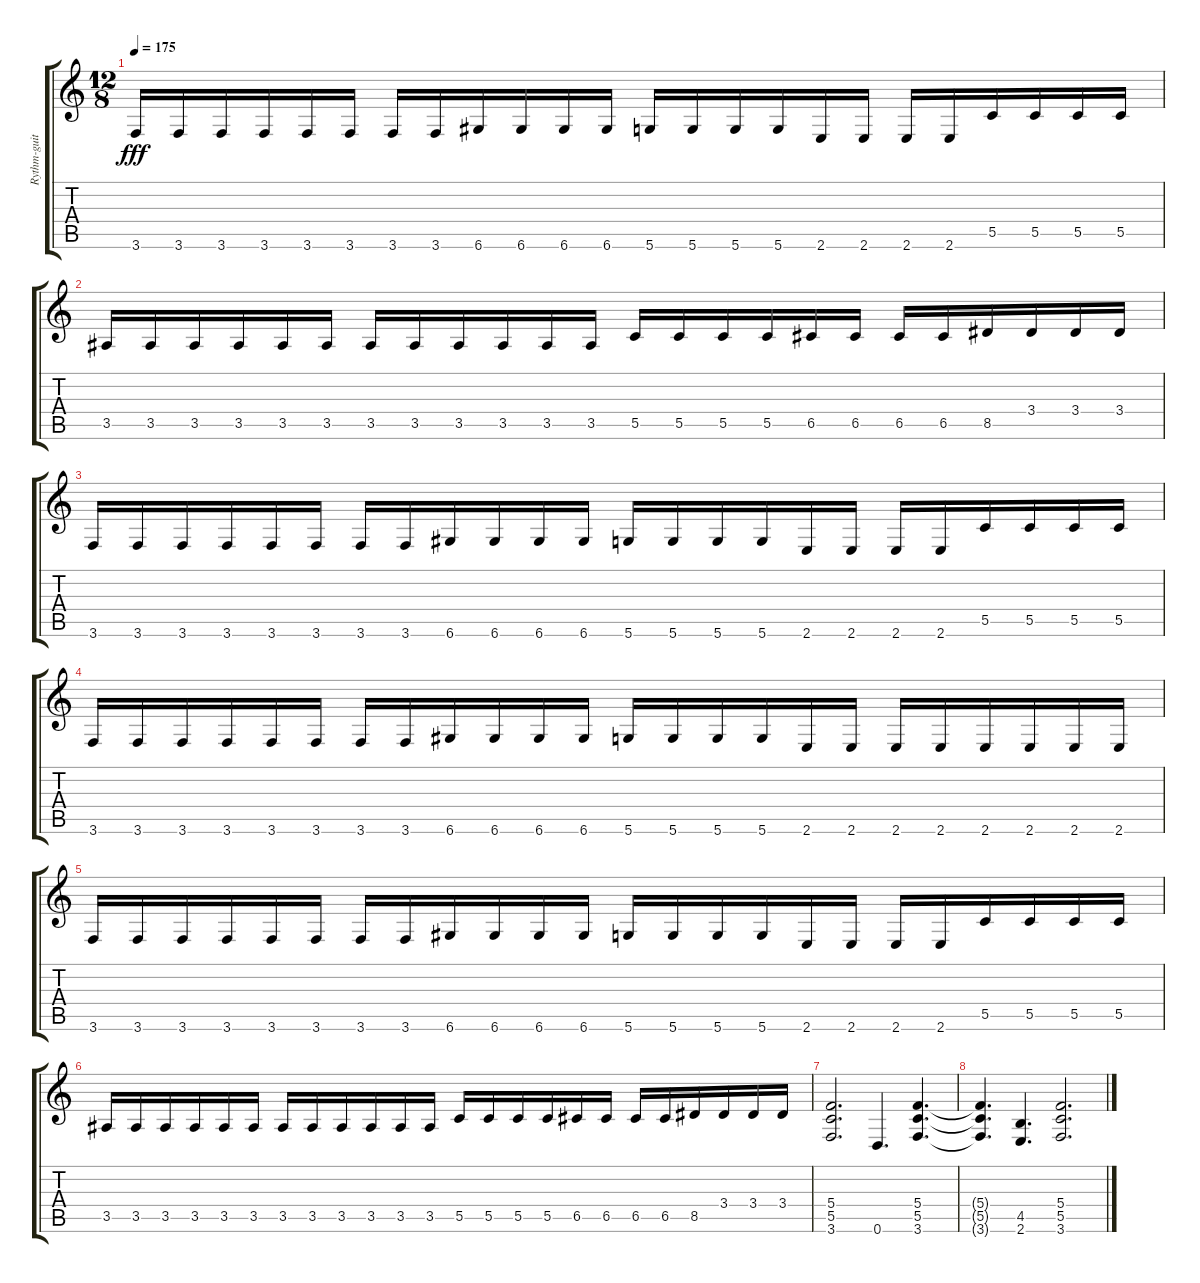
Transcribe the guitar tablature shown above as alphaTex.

\track ("Rythm-guitar - Silenoz" "Rythm-guit") {instrument distortionguitar}
\staff {score tabs}
\tuning (D4 A3 F3 C3 G2 D2) {hide}
\ts (12 8)
\tempo 175
\clef g2
\ks c
3.6.16{dy fff} 3.6.16 3.6.16 3.6.16 3.6.16 3.6.16 3.6.16 3.6.16 6.6.16 6.6.16 6.6.16 6.6.16 5.6.16 5.6.16 5.6.16 5.6.16 2.6.16 2.6.16 2.6.16 2.6.16 5.5.16 5.5.16 5.5.16 5.5.16 |
3.5.16 3.5.16 3.5.16 3.5.16 3.5.16 3.5.16 3.5.16 3.5.16 3.5.16 3.5.16 3.5.16 3.5.16 5.5.16 5.5.16 5.5.16 5.5.16 6.5.16 6.5.16 6.5.16 6.5.16 8.5.16 3.4.16 3.4.16 3.4.16 |
3.6.16{volume 16} 3.6.16 3.6.16 3.6.16 3.6.16 3.6.16 3.6.16 3.6.16 6.6.16 6.6.16 6.6.16 6.6.16 5.6.16 5.6.16 5.6.16 5.6.16 2.6.16 2.6.16 2.6.16 2.6.16 5.5.16 5.5.16 5.5.16 5.5.16 |
3.6.16 3.6.16 3.6.16 3.6.16 3.6.16 3.6.16 3.6.16 3.6.16 6.6.16 6.6.16 6.6.16 6.6.16 5.6.16 5.6.16 5.6.16 5.6.16 2.6.16 2.6.16 2.6.16 2.6.16 2.6.16 2.6.16 2.6.16 2.6.16 |
3.6.16 3.6.16 3.6.16 3.6.16 3.6.16 3.6.16 3.6.16 3.6.16 6.6.16 6.6.16 6.6.16 6.6.16 5.6.16 5.6.16 5.6.16 5.6.16 2.6.16 2.6.16 2.6.16 2.6.16 5.5.16 5.5.16 5.5.16 5.5.16 |
3.5.16 3.5.16 3.5.16 3.5.16 3.5.16 3.5.16 3.5.16 3.5.16 3.5.16 3.5.16 3.5.16 3.5.16 5.5.16 5.5.16 5.5.16 5.5.16 6.5.16 6.5.16 6.5.16 6.5.16 8.5.16 3.4.16 3.4.16 3.4.16 |
(5.4 5.5 3.6).2{d} 0.6.4{d} (5.4 5.5 3.6).4{d} |
(5.4{t} 5.5{t} 3.6{t}).4{d} (4.5 2.6).4{d} (5.4 5.5 3.6).2{d}
